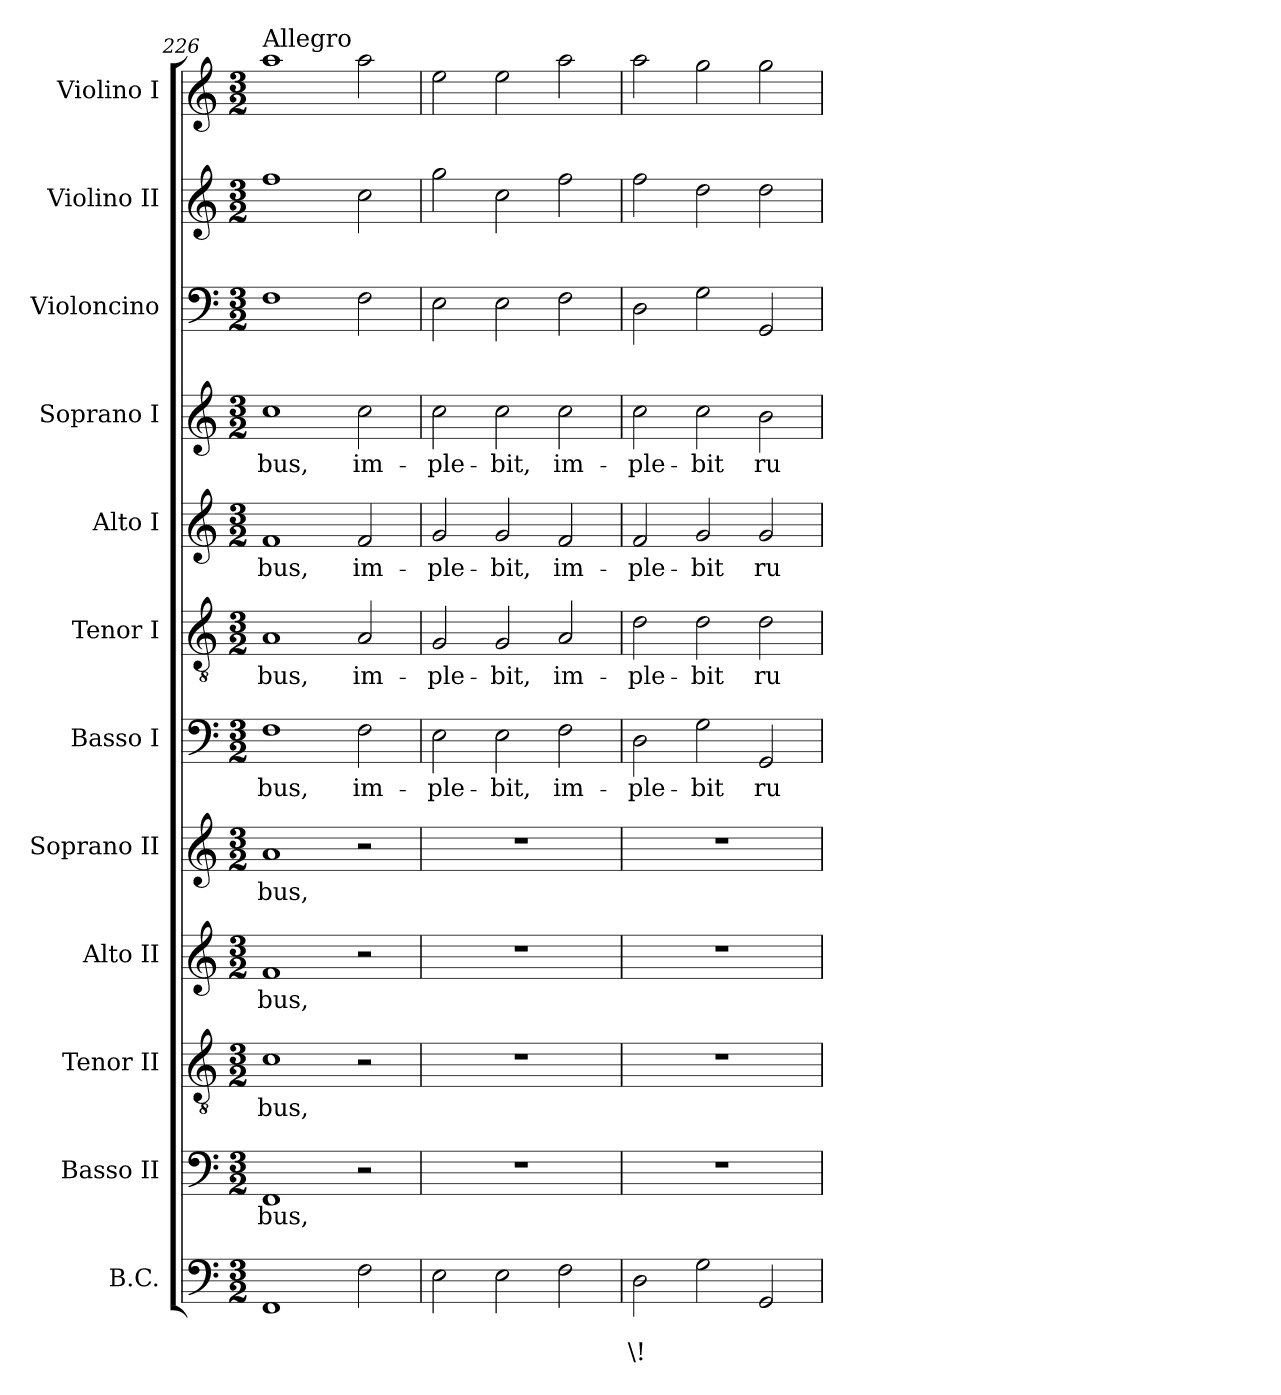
**kern	**text	**text	**kern	**text	**kern	**text	**kern	**text	**kern	**text	**kern	**text	**kern	**text	**kern	**text	**kern	**text	**kern	**kern	**kern
*part12	*part12	*part12	*part11	*part11	*part10	*part10	*part9	*part9	*part8	*part8	*part7	*part7	*part6	*part6	*part5	*part5	*part4	*part4	*part3	*part2	*part1
*staff12	*staff12	*staff12	*staff11	*staff11	*staff10	*staff10	*staff9	*staff9	*staff8	*staff8	*staff7	*staff7	*staff6	*staff6	*staff5	*staff5	*staff4	*staff4	*staff3	*staff2	*staff1
*I"B.C.	*	*	*I"Basso II	*	*I"Tenor II	*	*I"Alto II	*	*I"Soprano II	*	*I"Basso I	*	*I"Tenor I	*	*I"Alto I	*	*I"Soprano I	*	*I"Violoncino	*I"Violino II	*I"Violino I
*I'BC	*	*	*I'B 2	*	*I'T 2	*	*I'A 2	*	*I'S 2	*	*I'B 1	*	*I'T 1	*	*I'A 1	*	*I'S 1	*	*I'Vc.	*I'Vln. II	*I'Vln. I
*clefF4	*	*	*clefF4	*	*clefGv2	*	*clefG2	*	*clefG2	*	*clefF4	*	*clefGv2	*	*clefG2	*	*clefG2	*	*clefF4	*clefG2	*clefG2
*k[]	*	*	*k[]	*	*k[]	*	*k[]	*	*k[]	*	*k[]	*	*k[]	*	*k[]	*	*k[]	*	*k[]	*k[]	*k[]
*C:	*	*	*C:	*	*C:	*	*C:	*	*C:	*	*C:	*	*C:	*	*C:	*	*C:	*	*C:	*C:	*C:
*M3/2	*	*	*M3/2	*	*M3/2	*	*M3/2	*	*M3/2	*	*M3/2	*	*M3/2	*	*M3/2	*	*M3/2	*	*M3/2	*M3/2	*M3/2
=226	=226	=226	=226	=226	=226	=226	=226	=226	=226	=226	=226	=226	=226	=226	=226	=226	=226	=226	=226	=226	=226
!	!	!	!	!LO:LY:b	!	!	!	!	!	!	!	!	!	!	!	!	!	!	!	!	!
!	!	!	!	!	!	!LO:LY:b	!	!	!	!	!	!	!	!	!	!	!	!	!	!	!
!	!	!	!	!	!	!	!	!LO:LY:b	!	!	!	!	!	!	!	!	!	!	!	!	!
!	!	!	!	!	!	!	!	!	!	!LO:LY:b	!	!	!	!	!	!	!	!	!	!	!
!	!	!	!	!	!	!	!	!	!	!	!	!LO:LY:b	!	!	!	!	!	!	!	!	!
!	!	!	!	!	!	!	!	!	!	!	!	!	!	!LO:LY:b	!	!	!	!	!	!	!
!	!	!	!	!	!	!	!	!	!	!	!	!	!	!	!	!LO:LY:b	!	!	!	!	!
!	!	!	!	!	!	!	!	!	!	!	!	!	!	!	!	!	!	!	!	!	!LO:TX:a:t=Allegro
!	!	!	!	!	!	!	!	!	!	!	!	!	!	!	!	!	!	!LO:LY:b	!	!	!
1FF	.	.	1FF	-bus,	1c	-bus,	1f	-bus,	1a	-bus,	1F	-bus,	1A	-bus,	1f	-bus,	1cc	-bus,	1F	1ff	1aa
!	!	!	!	!	!	!	!	!	!	!	!	!LO:LY:b	!	!	!	!	!	!	!	!	!
!	!	!	!	!	!	!	!	!	!	!	!	!	!	!LO:LY:b	!	!	!	!	!	!	!
!	!	!	!	!	!	!	!	!	!	!	!	!	!	!	!	!LO:LY:b	!	!	!	!	!
!	!	!	!	!	!	!	!	!	!	!	!	!	!	!	!	!	!	!LO:LY:b	!	!	!
2F\	.	.	2r	.	2r	.	2r	.	2r	.	2F\	im-	2A/	im-	2f/	im-	2cc\	im-	2F\	2cc\	2aa\
!!LO:PB:g=z
=227	=227	=227	=227	=227	=227	=227	=227	=227	=227	=227	=227	=227	=227	=227	=227	=227	=227	=227	=227	=227	=227
!	!	!	!	!	!	!	!	!	!	!	!	!LO:LY:b	!	!	!	!	!	!	!	!	!
!	!	!	!	!	!	!	!	!	!	!	!	!	!	!LO:LY:b	!	!	!	!	!	!	!
!	!	!	!	!	!	!	!	!	!	!	!	!	!	!	!	!LO:LY:b	!	!	!	!	!
!	!	!	!	!	!	!	!	!	!	!	!	!	!	!	!	!	!	!LO:LY:b	!	!	!
2E\	.	.	1.r	.	1.r	.	1.r	.	1.r	.	2E\	-ple-	2G/	-ple-	2g/	-ple-	2cc\	-ple-	2E\	2gg\	2ee\
!	!	!	!	!	!	!	!	!	!	!	!	!LO:LY:b	!	!	!	!	!	!	!	!	!
!	!	!	!	!	!	!	!	!	!	!	!	!	!	!LO:LY:b	!	!	!	!	!	!	!
!	!	!	!	!	!	!	!	!	!	!	!	!	!	!	!	!LO:LY:b	!	!	!	!	!
!	!	!	!	!	!	!	!	!	!	!	!	!	!	!	!	!	!	!LO:LY:b	!	!	!
2E\	.	.	.	.	.	.	.	.	.	.	2E\	-bit,	2G/	-bit,	2g/	-bit,	2cc\	-bit,	2E\	2cc\	2ee\
!	!	!	!	!	!	!	!	!	!	!	!	!LO:LY:b	!	!	!	!	!	!	!	!	!
!	!	!	!	!	!	!	!	!	!	!	!	!	!	!LO:LY:b	!	!	!	!	!	!	!
!	!	!	!	!	!	!	!	!	!	!	!	!	!	!	!	!LO:LY:b	!	!	!	!	!
!	!	!	!	!	!	!	!	!	!	!	!	!	!	!	!	!	!	!LO:LY:b	!	!	!
2F\	.	.	.	.	.	.	.	.	.	.	2F\	im-	2A/	im-	2f/	im-	2cc\	im-	2F\	2ff\	2aa\
=228	=228	=228	=228	=228	=228	=228	=228	=228	=228	=228	=228	=228	=228	=228	=228	=228	=228	=228	=228	=228	=228
!	!	!LO:LY:b	!	!	!	!	!	!	!	!	!	!	!	!	!	!	!	!	!	!	!
!	!	!	!	!	!	!	!	!	!	!	!	!LO:LY:b	!	!	!	!	!	!	!	!	!
!	!	!	!	!	!	!	!	!	!	!	!	!	!	!LO:LY:b	!	!	!	!	!	!	!
!	!	!	!	!	!	!	!	!	!	!	!	!	!	!	!	!LO:LY:b	!	!	!	!	!
!	!	!	!	!	!	!	!	!	!	!	!	!	!	!	!	!	!	!LO:LY:b	!	!	!
2D\	.	\!	1.r	.	1.r	.	1.r	.	1.r	.	2D\	-ple-	2d\	-ple-	2f/	-ple-	2cc\	-ple-	2D\	2ff\	2aa\
!	!	!	!	!	!	!	!	!	!	!	!	!LO:LY:b	!	!	!	!	!	!	!	!	!
!	!	!	!	!	!	!	!	!	!	!	!	!	!	!LO:LY:b	!	!	!	!	!	!	!
!	!	!	!	!	!	!	!	!	!	!	!	!	!	!	!	!LO:LY:b	!	!	!	!	!
!	!	!	!	!	!	!	!	!	!	!	!	!	!	!	!	!	!	!LO:LY:b	!	!	!
2G\	.	.	.	.	.	.	.	.	.	.	2G\	-bit	2d\	-bit	2g/	-bit	2cc\	-bit	2G\	2dd\	2gg\
!	!	!	!	!	!	!	!	!	!	!	!	!LO:LY:b	!	!	!	!	!	!	!	!	!
!	!	!	!	!	!	!	!	!	!	!	!	!	!	!LO:LY:b	!	!	!	!	!	!	!
!	!	!	!	!	!	!	!	!	!	!	!	!	!	!	!	!LO:LY:b	!	!	!	!	!
!	!	!	!	!	!	!	!	!	!	!	!	!	!	!	!	!	!	!LO:LY:b	!	!	!
2GG/	.	.	.	.	.	.	.	.	.	.	2GG/	ru-	2d\	ru-	2g/	ru-	2b\	ru-	2GG/	2dd\	2gg\
=	=	=	=	=	=	=	=	=	=	=	=	=	=	=	=	=	=	=	=	=	=
*-	*-	*-	*-	*-	*-	*-	*-	*-	*-	*-	*-	*-	*-	*-	*-	*-	*-	*-	*-	*-	*-
